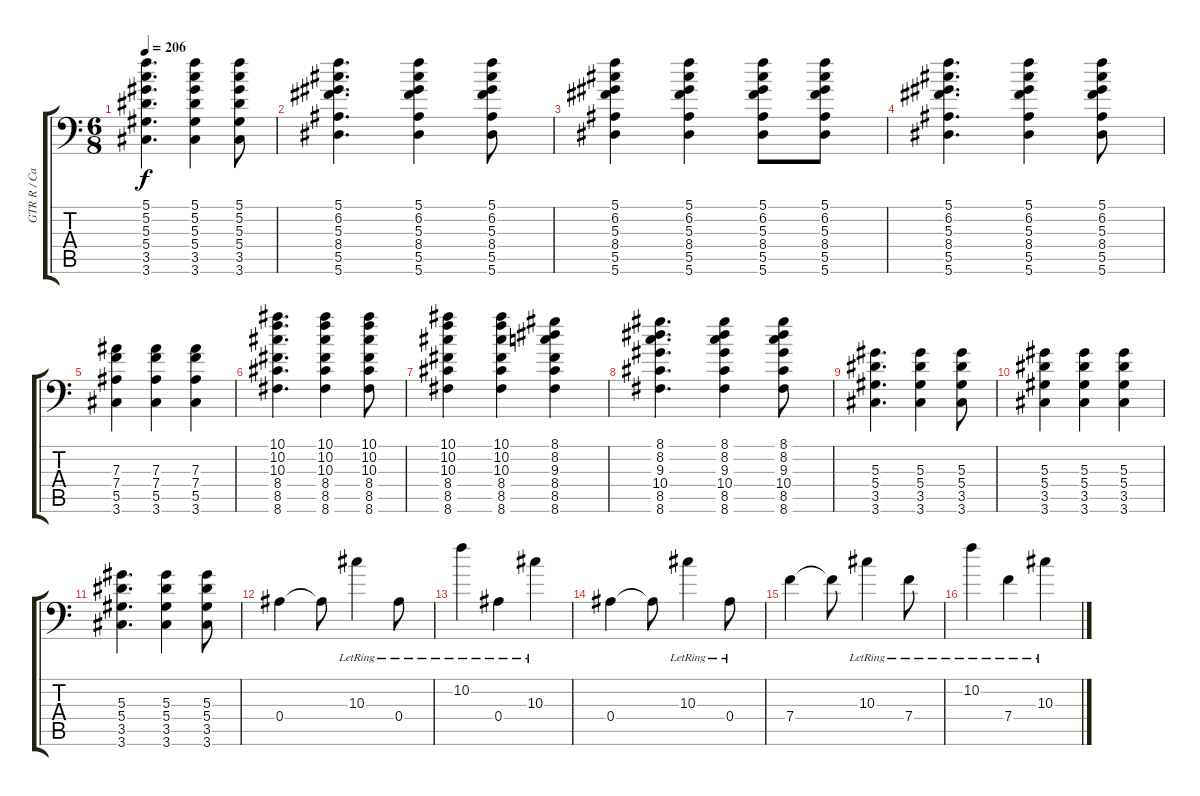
\track ("GTR R / Carlos" "GTR R / Ca") {instrument distortionguitar}
\staff {score tabs}
\tuning (C4 G3 Eb3 Bb2 F2 Bb1) {hide}
\ts (6 8)
\tempo 206
\clef f4
\ks c
(5.1 5.2 5.3 5.4 3.5 3.6).4{d dy f} (5.1 5.2 5.3 5.4 3.5 3.6).4 (5.1 5.2 5.3 5.4 3.5 3.6).8 |
(5.1 6.2 5.3 8.4 5.5 5.6).4{d} (5.1 6.2 5.3 8.4 5.5 5.6).4 (5.1 6.2 5.3 8.4 5.5 5.6).8 |
(5.1 6.2 5.3 8.4 5.5 5.6).4 (5.1 6.2 5.3 8.4 5.5 5.6).4 (5.1 6.2 5.3 8.4 5.5 5.6).8 (5.1 6.2 5.3 8.4 5.5 5.6).8 |
(5.1 6.2 5.3 8.4 5.5 5.6).4{d} (5.1 6.2 5.3 8.4 5.5 5.6).4 (5.1 6.2 5.3 8.4 5.5 5.6).8 |
(7.3 7.4 5.5 3.6).4 (7.3 7.4 5.5 3.6).4 (7.3 7.4 5.5 3.6).4 |
(10.1 10.2 10.3 8.4 8.5 8.6).4{d} (10.1 10.2 10.3 8.4 8.5 8.6).4 (10.1 10.2 10.3 8.4 8.5 8.6).8 |
(10.1 10.2 10.3 8.4 8.5 8.6).4 (10.1 10.2 10.3 8.4 8.5 8.6).4 (8.1 8.2 9.3 8.4 8.5 8.6).4 |
(8.1 8.2 9.3 10.4 8.5 8.6).4{d} (8.1 8.2 9.3 10.4 8.5 8.6).4 (8.1 8.2 9.3 10.4 8.5 8.6).8 |
(5.3 5.4 3.5 3.6).4{d} (5.3 5.4 3.5 3.6).4 (5.3 5.4 3.5 3.6).8 |
(5.3 5.4 3.5 3.6).4 (5.3 5.4 3.5 3.6).4 (5.3 5.4 3.5 3.6).4 |
(5.3 5.4 3.5 3.6).4{d} (5.3 5.4 3.5 3.6).4 (5.3 5.4 3.5 3.6).8 |
0.4.4 0.4{t}.8 10.3{lr}.4 0.4{lr}.8 |
10.2{lr}.4 0.4{lr}.4 10.3{lr}.4 |
0.4.4 0.4{t}.8 10.3{lr}.4 0.4{lr}.8 |
7.4.4 7.4{t}.8 10.3{lr}.4 7.4{lr}.8 |
10.2{lr}.4 7.4{lr}.4 10.3{lr}.4
